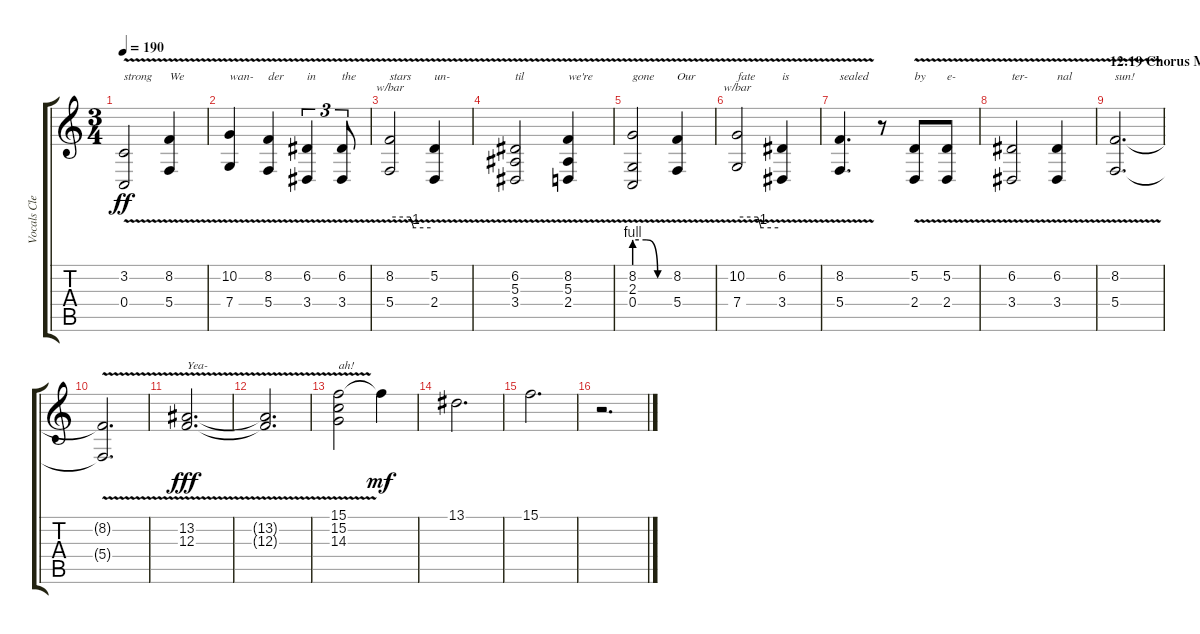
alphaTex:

\track ("Vocals Clean (Jari)" "Vocals Cle") {instrument altosax}
\staff {score tabs}
\tuning (D4 A3 F3 C3 G2 C2) {hide}
\ts (3 4)
\tempo 190
\clef g2
\ks c
(3.2{v} 0.4{v}).2{txt "strong" dy ff} (8.2{v} 5.4{v}).4{txt "We"} |
(10.2{v} 7.4{v}).4{txt "wan-"} (8.2{v} 5.4{v}).4{txt "der"} (6.2{v} 3.4{v}).4{tu (3 2) txt "in"} (6.2{v} 3.4{v}).8{tu (3 2) txt "the"} |
(8.2{v} 5.4{v}).2{tbe (custom default 0 0 30 0 35 -4 60 -4) txt "stars"} (5.2{v} 2.4{v}).4{txt "un-"} |
(6.2{v} 5.3{v} 3.4{v}).2{txt "til"} (8.2{v} 5.3{v} 2.4{v}).4{txt "we're"} |
(8.2{be (custom 0 4 20 4 40 0 60 0)} 2.3{v} 0.4{v}).2{txt "gone"} (8.2{v} 5.4{v}).4{txt "Our"} |
(10.2{v} 7.4{v}).2{tbe (custom default 0 0 30 0 35 -4 60 -4) txt "fate"} (6.2{v} 3.4{v}).4{txt "is"} |
(8.2{v} 5.4{v}).4{d txt "sealed"} r.8 (5.2{v} 2.4{v}).8{txt "by"} (5.2{v} 2.4{v}).8{txt "e-"} |
(6.2{v} 3.4{v}).2{txt "ter-"} (6.2{v} 3.4{v}).4{txt "nal"} |
\section ("" "12:19 Chorus Melody Extension")
(8.2{v} 5.4{v}).2{d txt "sun!"} |
(8.2{t} 5.4{t}).2{d} |
(13.2{v} 12.3{v}).2{d txt "Yea-" dy fff} |
(13.2{t} 12.3{t}).2{d} |
(15.1 15.2{v} 14.3{v}).2{txt "ah!"} 15.1{t}.4{dy mf} |
13.1.2{d} |
15.1.2{d} |
r.2{d}
